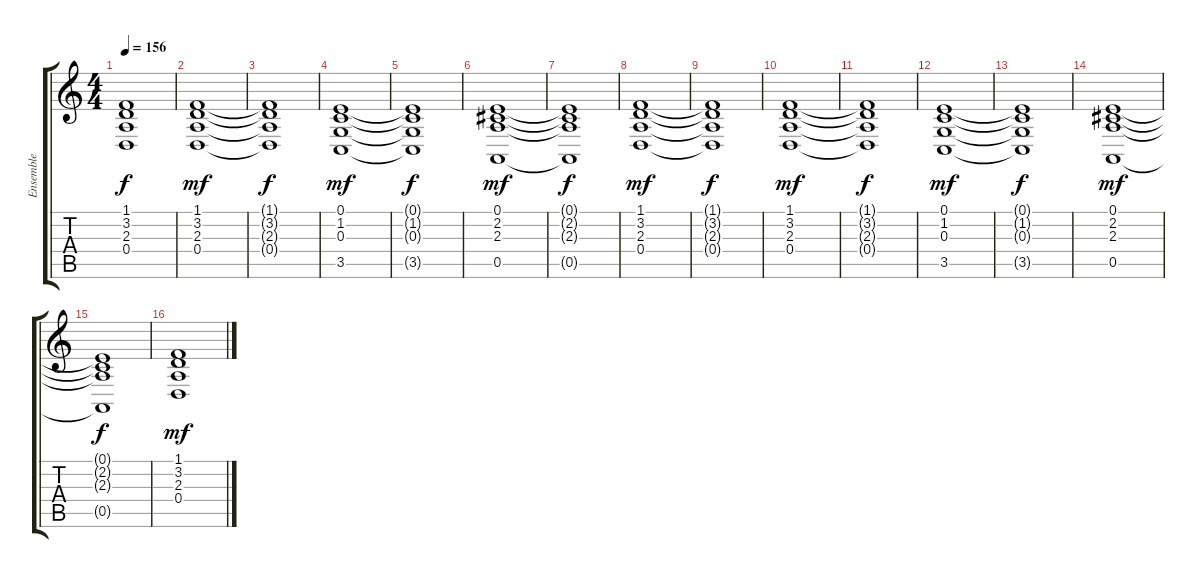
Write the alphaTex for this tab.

\track ("Ensemble" "Ensemble") {instrument stringensemble1}
\staff {score tabs}
\tuning (E4 B3 G3 D3 A2 E2) {hide}
\ts (4 4)
\tempo 156
\clef g2
\ks c
(1.1{t} 3.2{t} 2.3{t} 0.4{t}).1{dy f} |
(1.1 3.2 2.3 0.4).1{dy mf} |
(1.1{t} 3.2{t} 2.3{t} 0.4{t}).1{dy f} |
(0.1 1.2 0.3 3.5).1{dy mf} |
(0.1{t} 1.2{t} 0.3{t} 3.5{t}).1{dy f} |
(0.1 2.2 2.3 0.5).1{dy mf} |
(0.1{t} 2.2{t} 2.3{t} 0.5{t}).1{dy f} |
(1.1 3.2 2.3 0.4).1{dy mf} |
(1.1{t} 3.2{t} 2.3{t} 0.4{t}).1{dy f} |
\section ("" "")
(1.1 3.2 2.3 0.4).1{dy mf} |
(1.1{t} 3.2{t} 2.3{t} 0.4{t}).1{dy f} |
(0.1 1.2 0.3 3.5).1{dy mf} |
(0.1{t} 1.2{t} 0.3{t} 3.5{t}).1{dy f} |
(0.1 2.2 2.3 0.5).1{dy mf} |
(0.1{t} 2.2{t} 2.3{t} 0.5{t}).1{dy f} |
(1.1 3.2 2.3 0.4).1{dy mf}
